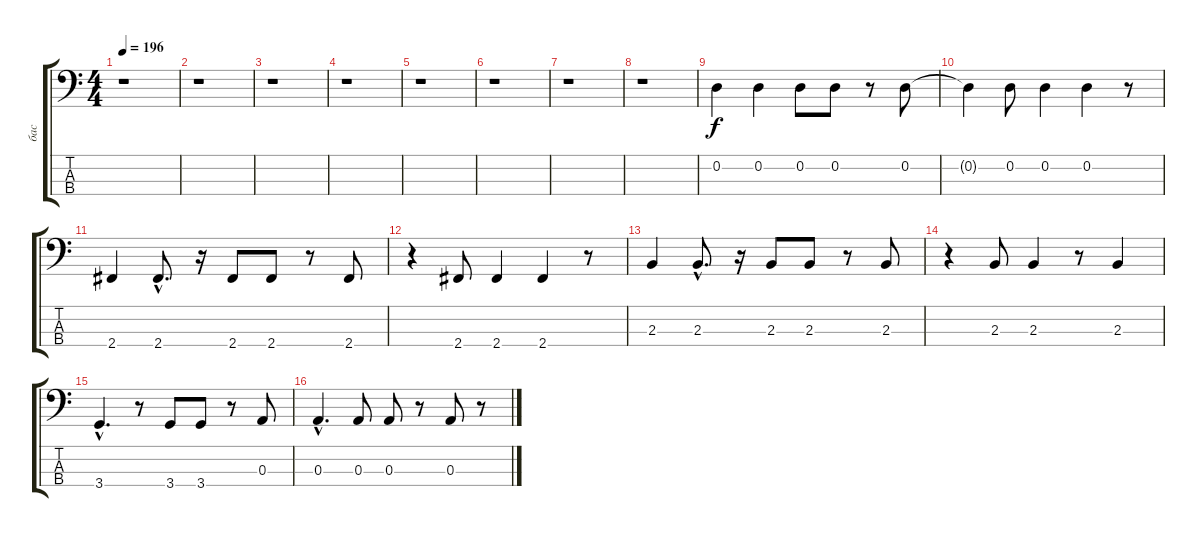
\track ("бас" "бас") {instrument electricbassfinger}
\staff {score tabs}
\tuning (G2 D2 A1 E1) {hide}
\ts (4 4)
\tempo 196
\clef f4
\ks c
r.1{dy f instrument electricbassfinger} |
r.1 |
r.1 |
r.1 |
r.1 |
r.1 |
r.1 |
r.1 |
0.2.4 0.2.4 0.2.8 0.2.8 r.8 0.2.8 |
0.2{t}.4 0.2.8 0.2.4 0.2.4 r.8 |
2.4.4 2.4{hac}.8{d} r.16 2.4.8 2.4.8 r.8 2.4.8 |
r.4 2.4.8 2.4.4 2.4.4 r.8 |
2.3.4 2.3{hac}.8{d} r.16 2.3.8 2.3.8 r.8 2.3.8 |
r.4 2.3.8 2.3.4 r.8 2.3.4 |
3.4{hac}.4{d} r.8 3.4.8 3.4.8 r.8 0.3.8 |
0.3{hac}.4{d} 0.3.8 0.3.8 r.8 0.3.8 r.8
